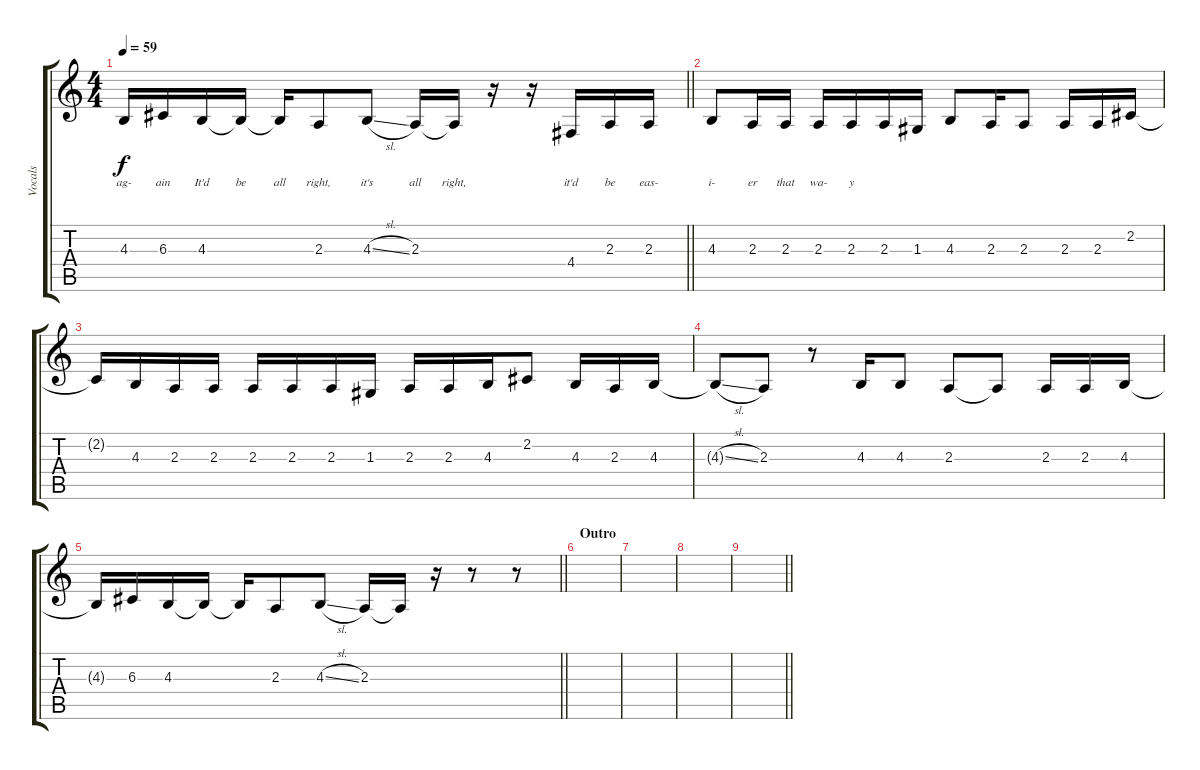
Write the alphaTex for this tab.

\track ("Vocals" "Vocals") {instrument oboe}
\staff {score tabs}
\tuning (E4 B3 G3 D3 A2 E2) {hide}
\ts (4 4)
\tempo 59
\clef g2
\barLineRight lightlight
\ks c
4.3{t}.16{lyrics (0 "ag-") lyrics (1 "") lyrics (2 "") lyrics (3 "") lyrics (4 "") dy f} 6.3.16{lyrics (0 "ain") lyrics (1 "") lyrics (2 "") lyrics (3 "") lyrics (4 "")} 4.3.16{lyrics (0 "It'd") lyrics (1 "") lyrics (2 "") lyrics (3 "") lyrics (4 "")} 4.3{t}.16{lyrics (0 "be") lyrics (1 "") lyrics (2 "") lyrics (3 "") lyrics (4 "")} 4.3{t}.16{lyrics (0 "all") lyrics (1 "") lyrics (2 "") lyrics (3 "") lyrics (4 "")} 2.3.8{lyrics (0 "right,") lyrics (1 "") lyrics (2 "") lyrics (3 "") lyrics (4 "")} 4.3{sl}.8{lyrics (0 "it's") lyrics (1 "") lyrics (2 "") lyrics (3 "") lyrics (4 "")} 2.3.16{lyrics (0 "all") lyrics (1 "") lyrics (2 "") lyrics (3 "") lyrics (4 "")} 2.3{t}.16{lyrics (0 "right,") lyrics (1 "") lyrics (2 "") lyrics (3 "") lyrics (4 "")} r.16 r.16 4.4.16{lyrics (0 "it'd") lyrics (1 "") lyrics (2 "") lyrics (3 "") lyrics (4 "")} 2.3.16{lyrics (0 "be") lyrics (1 "") lyrics (2 "") lyrics (3 "") lyrics (4 "")} 2.3.16{lyrics (0 "eas-") lyrics (1 "") lyrics (2 "") lyrics (3 "") lyrics (4 "")} |
4.3.8{lyrics (0 "i-") lyrics (1 "") lyrics (2 "") lyrics (3 "") lyrics (4 "")} 2.3.16{lyrics (0 "er") lyrics (1 "") lyrics (2 "") lyrics (3 "") lyrics (4 "")} 2.3.16{lyrics (0 "that") lyrics (1 "") lyrics (2 "") lyrics (3 "") lyrics (4 "")} 2.3.16{lyrics (0 "wa-") lyrics (1 "") lyrics (2 "") lyrics (3 "") lyrics (4 "")} 2.3.16{lyrics (0 "y") lyrics (1 "") lyrics (2 "") lyrics (3 "") lyrics (4 "")} 2.3.16 1.3.16 4.3.8 2.3.16 2.3.8 2.3.16 2.3.16 2.2.16 |
2.2{t}.16 4.3.16 2.3.16 2.3.16 2.3.16 2.3.16 2.3.16 1.3.16 2.3.16 2.3.16 4.3.16 2.2.8 4.3.16 2.3.16 4.3.16 |
4.3{sl t}.8 2.3.8 r.8 4.3.16 4.3.8 2.3.8 2.3{t}.8 2.3.16 2.3.16 4.3.16 |
\barLineRight lightlight
4.3{t}.16 6.3.16 4.3.16 4.3{t}.16 4.3{t}.16 2.3.8 4.3{sl}.8 2.3.16 2.3{t}.16 r.16 r.8 r.8 |
\section ("" "Outro")
|
|
|
\barLineRight lightlight
